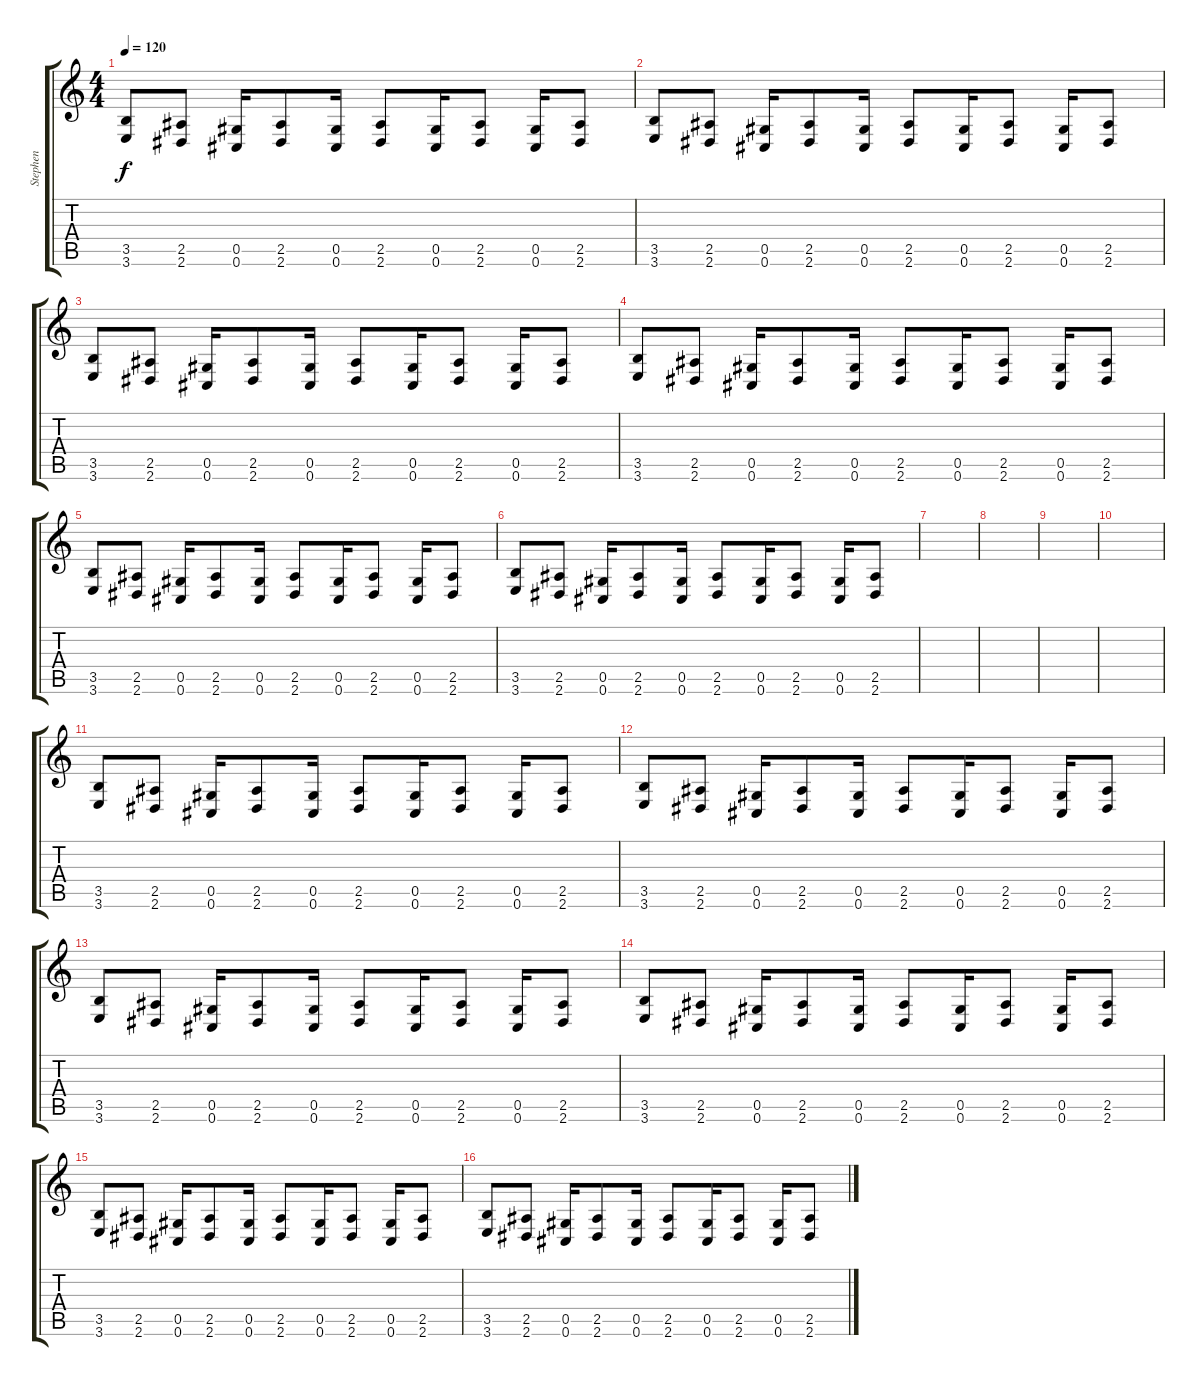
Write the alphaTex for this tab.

\track ("Stephen" "Stephen") {instrument distortionguitar}
\staff {score tabs}
\tuning (Eb4 Bb3 Gb3 Db3 Ab2 Db2) {hide}
\ts (4 4)
\tempo 120
\clef g2
\ks c
(3.5 3.6).8{dy f} (2.5 2.6).8 (0.5 0.6).16 (2.5 2.6).8 (0.5 0.6).16 (2.5 2.6).8 (0.5 0.6).16 (2.5 2.6).8 (0.5 0.6).16 (2.5 2.6).8 |
(3.5 3.6).8 (2.5 2.6).8 (0.5 0.6).16 (2.5 2.6).8 (0.5 0.6).16 (2.5 2.6).8 (0.5 0.6).16 (2.5 2.6).8 (0.5 0.6).16 (2.5 2.6).8 |
(3.5 3.6).8 (2.5 2.6).8 (0.5 0.6).16 (2.5 2.6).8 (0.5 0.6).16 (2.5 2.6).8 (0.5 0.6).16 (2.5 2.6).8 (0.5 0.6).16 (2.5 2.6).8 |
(3.5 3.6).8 (2.5 2.6).8 (0.5 0.6).16 (2.5 2.6).8 (0.5 0.6).16 (2.5 2.6).8 (0.5 0.6).16 (2.5 2.6).8 (0.5 0.6).16 (2.5 2.6).8 |
(3.5 3.6).8 (2.5 2.6).8 (0.5 0.6).16 (2.5 2.6).8 (0.5 0.6).16 (2.5 2.6).8 (0.5 0.6).16 (2.5 2.6).8 (0.5 0.6).16 (2.5 2.6).8 |
(3.5 3.6).8 (2.5 2.6).8 (0.5 0.6).16 (2.5 2.6).8 (0.5 0.6).16 (2.5 2.6).8 (0.5 0.6).16 (2.5 2.6).8 (0.5 0.6).16 (2.5 2.6).8 |
|
|
|
|
(3.5 3.6).8 (2.5 2.6).8 (0.5 0.6).16 (2.5 2.6).8 (0.5 0.6).16 (2.5 2.6).8 (0.5 0.6).16 (2.5 2.6).8 (0.5 0.6).16 (2.5 2.6).8 |
(3.5 3.6).8 (2.5 2.6).8 (0.5 0.6).16 (2.5 2.6).8 (0.5 0.6).16 (2.5 2.6).8 (0.5 0.6).16 (2.5 2.6).8 (0.5 0.6).16 (2.5 2.6).8 |
(3.5 3.6).8 (2.5 2.6).8 (0.5 0.6).16 (2.5 2.6).8 (0.5 0.6).16 (2.5 2.6).8 (0.5 0.6).16 (2.5 2.6).8 (0.5 0.6).16 (2.5 2.6).8 |
(3.5 3.6).8 (2.5 2.6).8 (0.5 0.6).16 (2.5 2.6).8 (0.5 0.6).16 (2.5 2.6).8 (0.5 0.6).16 (2.5 2.6).8 (0.5 0.6).16 (2.5 2.6).8 |
(3.5 3.6).8 (2.5 2.6).8 (0.5 0.6).16 (2.5 2.6).8 (0.5 0.6).16 (2.5 2.6).8 (0.5 0.6).16 (2.5 2.6).8 (0.5 0.6).16 (2.5 2.6).8 |
(3.5 3.6).8 (2.5 2.6).8 (0.5 0.6).16 (2.5 2.6).8 (0.5 0.6).16 (2.5 2.6).8 (0.5 0.6).16 (2.5 2.6).8 (0.5 0.6).16 (2.5 2.6).8
